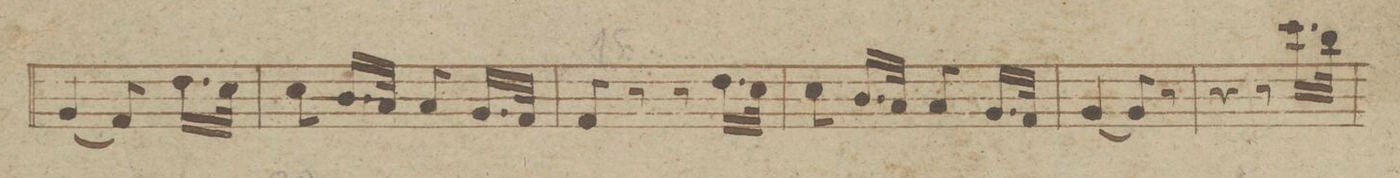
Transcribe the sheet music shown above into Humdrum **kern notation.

**kern	**dynam
*I"Fagotto Secondo.	*
*clefF4	*
*k[b-e-]	*
*M2/4	*
(4BB-/	.
8AA/)	.
16.F\LL	.
32E-\JJk	.
=14	=14
8E-\	.
16.D/LL	.
32C/JJk	.
8C/	.
16.BB-/LL	.
32AA/JJk	.
=15	=15
8AA/	.
8r	.
8r	.
16.F\LL	.
32E-\JJk	.
=16	=16
8E-\	.
16.D/LL	.
32C/JJk	.
8C/	.
16.BB-/LL	.
32AA/JJk	.
=17	=17
[4BB-/	.
8BB-/]	.
8r	.
=18	=18
4r	.
8r	.
16.e-\LL	.
32d\JJk	.
=19	=19
*-	*-
